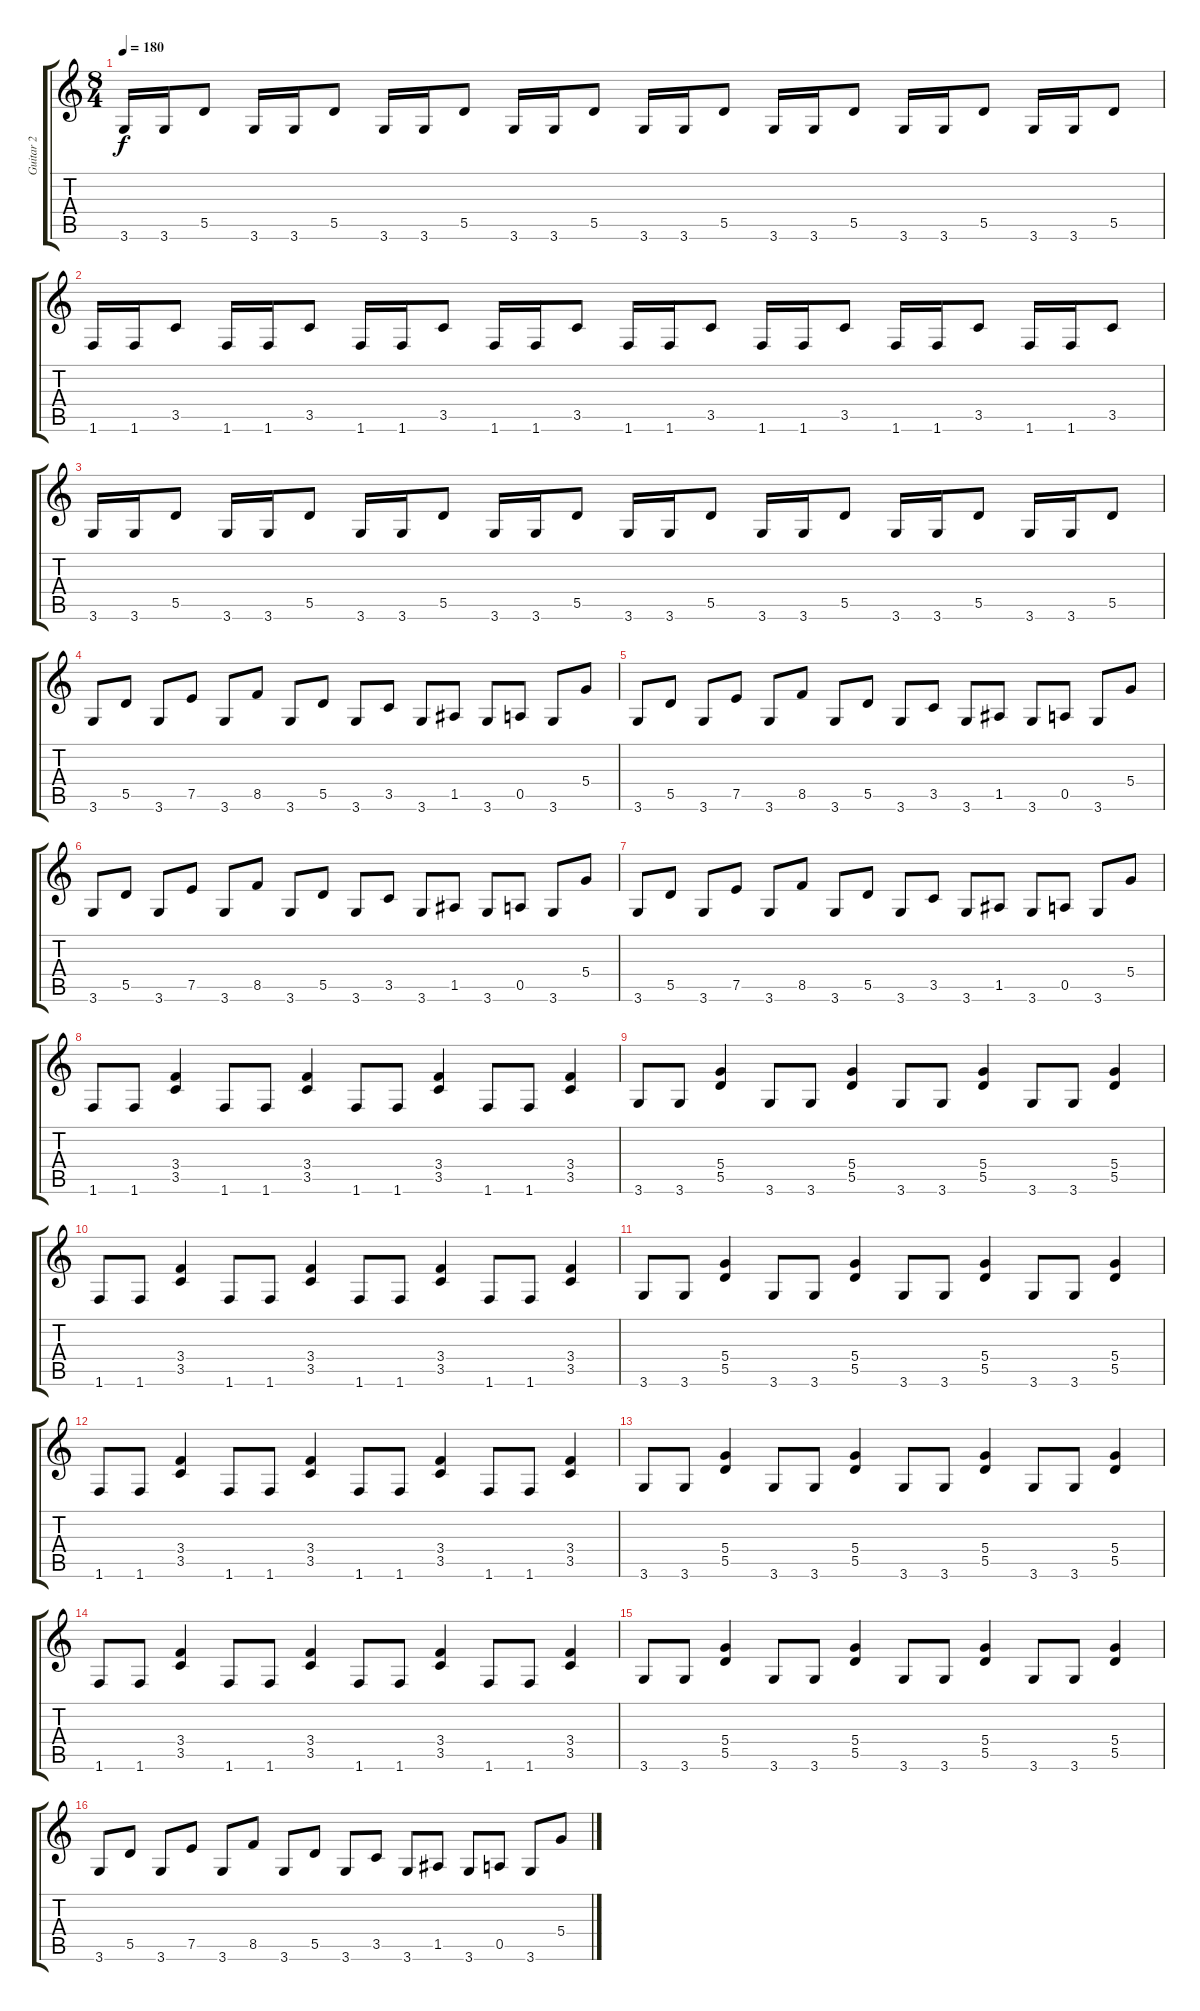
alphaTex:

\track ("Guitar 2" "Guitar 2") {instrument distortionguitar}
\staff {score tabs}
\tuning (E4 B3 G3 D3 A2 E2) {hide}
\ts (8 4)
\tempo 180
\clef g2
\ks c
3.6.16{dy f} 3.6.16 5.5.8 3.6.16 3.6.16 5.5.8 3.6.16 3.6.16 5.5.8 3.6.16 3.6.16 5.5.8 3.6.16 3.6.16 5.5.8 3.6.16 3.6.16 5.5.8 3.6.16 3.6.16 5.5.8 3.6.16 3.6.16 5.5.8 |
1.6.16 1.6.16 3.5.8 1.6.16 1.6.16 3.5.8 1.6.16 1.6.16 3.5.8 1.6.16 1.6.16 3.5.8 1.6.16 1.6.16 3.5.8 1.6.16 1.6.16 3.5.8 1.6.16 1.6.16 3.5.8 1.6.16 1.6.16 3.5.8 |
3.6.16 3.6.16 5.5.8 3.6.16 3.6.16 5.5.8 3.6.16 3.6.16 5.5.8 3.6.16 3.6.16 5.5.8 3.6.16 3.6.16 5.5.8 3.6.16 3.6.16 5.5.8 3.6.16 3.6.16 5.5.8 3.6.16 3.6.16 5.5.8 |
3.6.8 5.5.8 3.6.8 7.5.8 3.6.8 8.5.8 3.6.8 5.5.8 3.6.8 3.5.8 3.6.8 1.5.8 3.6.8 0.5.8 3.6.8 5.4.8 |
3.6.8 5.5.8 3.6.8 7.5.8 3.6.8 8.5.8 3.6.8 5.5.8 3.6.8 3.5.8 3.6.8 1.5.8 3.6.8 0.5.8 3.6.8 5.4.8 |
3.6.8 5.5.8 3.6.8 7.5.8 3.6.8 8.5.8 3.6.8 5.5.8 3.6.8 3.5.8 3.6.8 1.5.8 3.6.8 0.5.8 3.6.8 5.4.8 |
3.6.8 5.5.8 3.6.8 7.5.8 3.6.8 8.5.8 3.6.8 5.5.8 3.6.8 3.5.8 3.6.8 1.5.8 3.6.8 0.5.8 3.6.8 5.4.8 |
1.6.8 1.6.8 (3.4 3.5).4 1.6.8 1.6.8 (3.4 3.5).4 1.6.8 1.6.8 (3.4 3.5).4 1.6.8 1.6.8 (3.4 3.5).4 |
3.6.8 3.6.8 (5.4 5.5).4 3.6.8 3.6.8 (5.4 5.5).4 3.6.8 3.6.8 (5.4 5.5).4 3.6.8 3.6.8 (5.4 5.5).4 |
1.6.8 1.6.8 (3.4 3.5).4 1.6.8 1.6.8 (3.4 3.5).4 1.6.8 1.6.8 (3.4 3.5).4 1.6.8 1.6.8 (3.4 3.5).4 |
3.6.8 3.6.8 (5.4 5.5).4 3.6.8 3.6.8 (5.4 5.5).4 3.6.8 3.6.8 (5.4 5.5).4 3.6.8 3.6.8 (5.4 5.5).4 |
1.6.8 1.6.8 (3.4 3.5).4 1.6.8 1.6.8 (3.4 3.5).4 1.6.8 1.6.8 (3.4 3.5).4 1.6.8 1.6.8 (3.4 3.5).4 |
3.6.8 3.6.8 (5.4 5.5).4 3.6.8 3.6.8 (5.4 5.5).4 3.6.8 3.6.8 (5.4 5.5).4 3.6.8 3.6.8 (5.4 5.5).4 |
1.6.8 1.6.8 (3.4 3.5).4 1.6.8 1.6.8 (3.4 3.5).4 1.6.8 1.6.8 (3.4 3.5).4 1.6.8 1.6.8 (3.4 3.5).4 |
3.6.8 3.6.8 (5.4 5.5).4 3.6.8 3.6.8 (5.4 5.5).4 3.6.8 3.6.8 (5.4 5.5).4 3.6.8 3.6.8 (5.4 5.5).4 |
3.6.8 5.5.8 3.6.8 7.5.8 3.6.8 8.5.8 3.6.8 5.5.8 3.6.8 3.5.8 3.6.8 1.5.8 3.6.8 0.5.8 3.6.8 5.4.8
